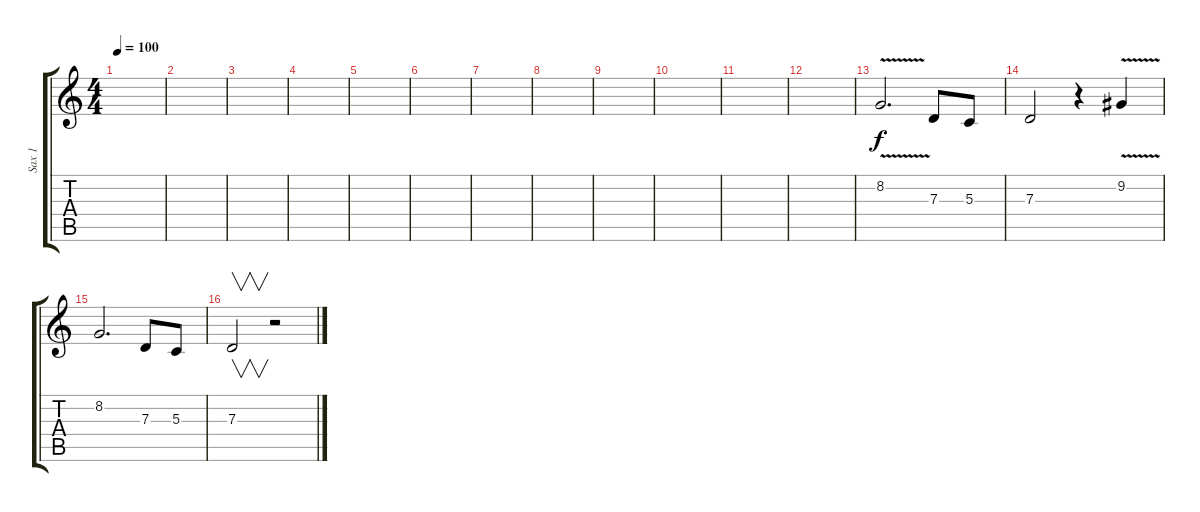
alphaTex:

\track ("Sax 1" "Sax 1") {instrument tenorsax}
\staff {score tabs}
\tuning (E4 B3 G3 D3 A2 D2) {hide}
\ts (4 4)
\tempo 100
\clef g2
\ks c
|
|
|
|
|
|
|
|
|
|
|
|
8.2{v}.2{d} 7.3.8 5.3.8 |
7.3.2 r.4 9.2{v}.4 |
8.2.2{d} 7.3.8 5.3.8 |
7.3.2{v} r.2
